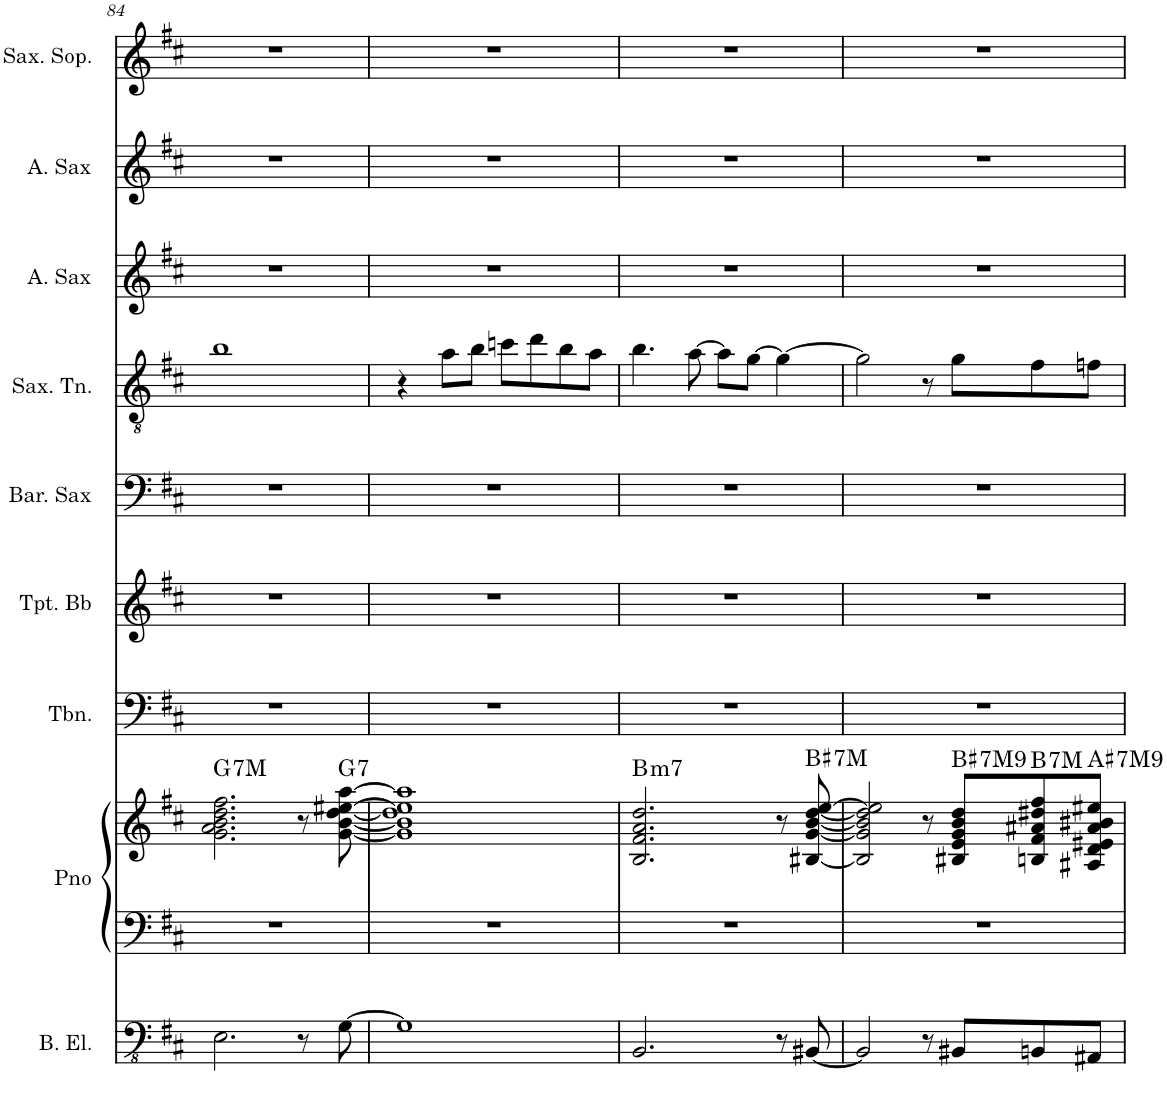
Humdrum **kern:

**kern	**kern	**kern	**harte	**kern	**kern	**kern	**kern	**kern	**kern	**kern
*part9	*part8	*part8	*part8	*part7	*part6	*part5	*part4	*part3	*part2	*part1
*staff10	*staff9	*staff8	*	*staff7	*staff6	*staff5	*staff4	*staff3	*staff2	*staff1
*I"Baixo elétrico	*I"Piano	*	*	*I"Trombone	*I"Trompete Bb	*I"Saxofone barítono	*I"Saxofone Tenor	*I"Saxofone Alto	*I"Saxofone Alto	*I"Saxofone Soprano
*I'B. El.	*I'Pno	*	*	*I'Tbn.	*I'Tpt. Bb	*	*I'Sax. Tn.	*	*	*I'Sax. Sop.
!!LO:PB:g=z
*clefFv4	*clefF4	*clefG2	*	*clefF4	*clefG2	*clefF4	*clefGv2	*clefG2	*clefG2	*clefG2
*	*	*	*	*	*ITrd1c2	*ITrd12c21	*ITrd8c14	*ITrd5c9	*ITrd5c9	*ITrd1c2
*k[f#c#]	*k[f#c#]	*k[f#c#]	*	*k[f#c#]	*k[f#c#]	*k[f#c#]	*k[f#c#]	*k[f#c#]	*k[f#c#]	*k[f#c#]
*M4/4	*M4/4	*M4/4	*	*M4/4	*M4/4	*M4/4	*M4/4	*M4/4	*M4/4	*M4/4
=84	=84	=84	=84	=84	=84	=84	=84	=84	=84	=84
!	!	!	!LO:H:kt=7	!	!	!	!	!	!	!
2.EE\	1r	2.g\ 2.a\ 2.b\ 2.dd\ 2.ff#\	G:7	1r	1r	1r	1b	1r	1r	1r
8r	.	8r	.	.	.	.	.	.	.	.
!	!	!	!LO:H:kt=7	!	!	!	!	!	!	!
[8GG\	.	[8g\ [8b\ [8dd\ [8ee#X\ [8aa\	G:7	.	.	.	.	.	.	.
=85	=85	=85	=85	=85	=85	=85	=85	=85	=85	=85
1GG]	1r	1g] 1b] 1dd] 1ee#] 1aa]	.	1r	1r	1r	4r	1r	1r	1r
.	.	.	.	.	.	.	8a\L	.	.	.
.	.	.	.	.	.	.	8b\J	.	.	.
.	.	.	.	.	.	.	8ccn\L	.	.	.
.	.	.	.	.	.	.	8dd\	.	.	.
.	.	.	.	.	.	.	8b\	.	.	.
.	.	.	.	.	.	.	8a\J	.	.	.
=86	=86	=86	=86	=86	=86	=86	=86	=86	=86	=86
!	!	!	!LO:H:kt=m7	!	!	!	!	!	!	!
2.BBB/	1r	2.B/ 2.f#/ 2.a/ 2.dd/	B:min7	1r	1r	1r	4.b\	1r	1r	1r
.	.	.	.	.	.	.	[8a\	.	.	.
.	.	.	.	.	.	.	8a\L]	.	.	.
.	.	.	.	.	.	.	[8g\J	.	.	.
8r	.	8r	.	.	.	.	4g\_	.	.	.
!	!	!	!LO:H:kt=7	!	!	!	!	!	!	!
[8BBB#X/	.	[8B#X/ [8g/ [8b/ [8dd/ [8ee/	B#:7	.	.	.	.	.	.	.
=87	=87	=87	=87	=87	=87	=87	=87	=87	=87	=87
2BBB#/]	1r	2B#/] 2g/] 2b/] 2dd/] 2ee/]	.	1r	1r	1r	2g\]	1r	1r	1r
8r	.	8r	.	.	.	.	8r	.	.	.
!	!	!	!LO:H:kt=7	!	!	!	!	!	!	!
8BBB#X/L	.	8B#X/ 8e/ 8g/ 8b/ 8dd/L	B#:7	.	.	.	8g\L	.	.	.
!	!	!	!LO:H:kt=7	!	!	!	!	!	!	!
8BBBn/	.	8Bn/ 8f#/ 8a#X/ 8dd#X/ 8ff#/	B:7	.	.	.	8f#\	.	.	.
!	!	!	!LO:H:kt=7	!	!	!	!	!	!	!
8AAA#X/J	.	8A#X/ 8d/ 8e#X/ 8a#/ 8b#X/ 8ee#X/J	A#:7	.	.	.	8fn\J	.	.	.
=	=	=	=	=	=	=	=	=	=	=
*-	*-	*-	*-	*-	*-	*-	*-	*-	*-	*-
